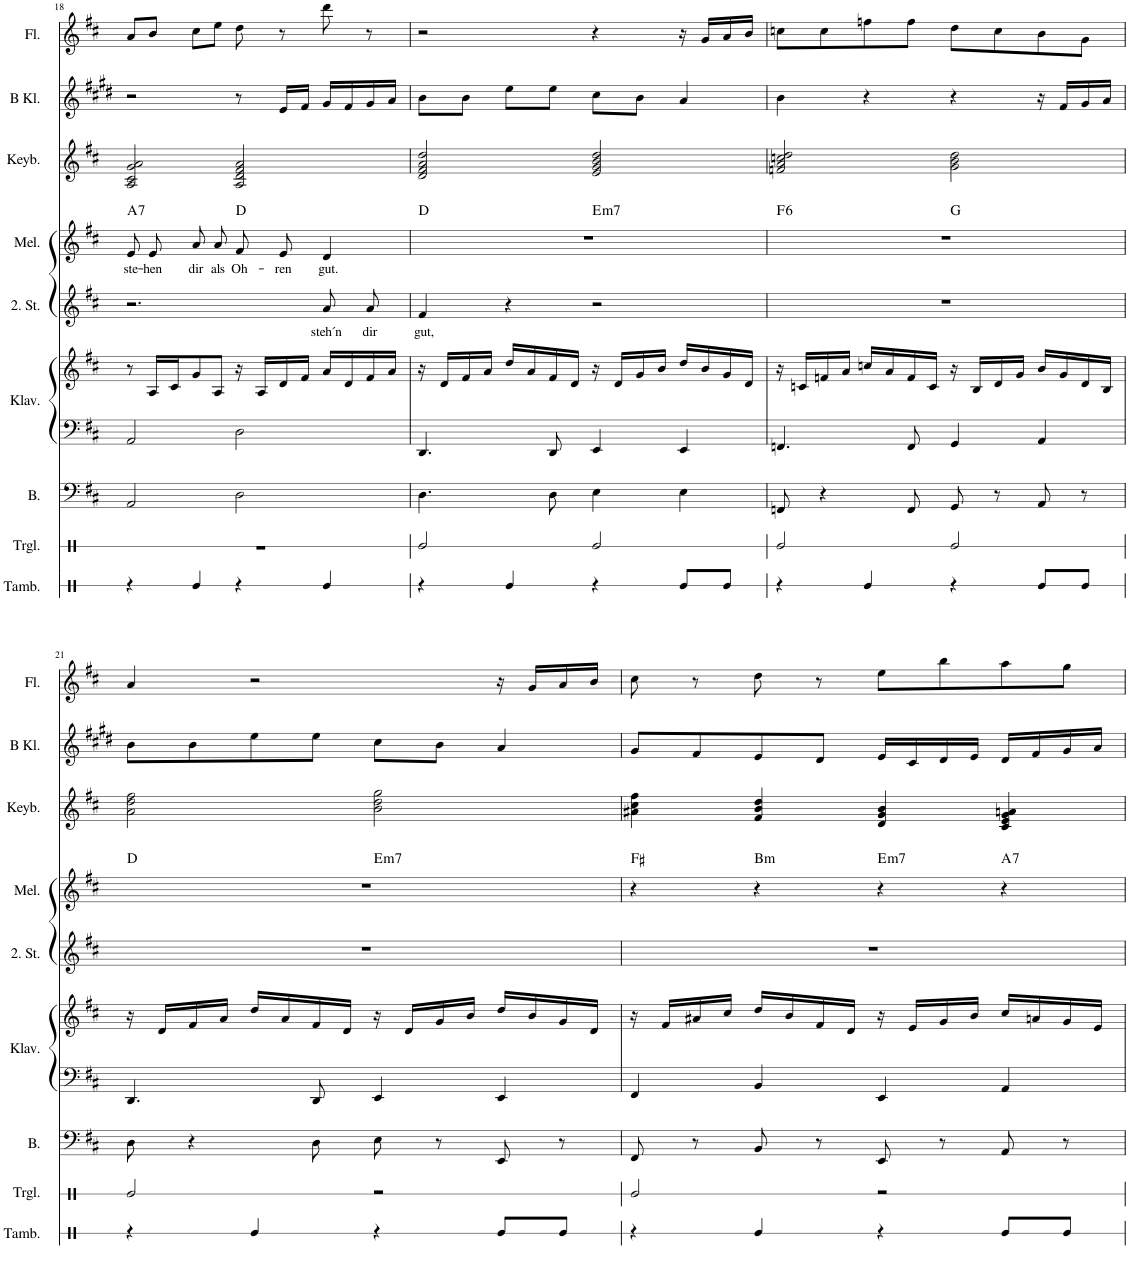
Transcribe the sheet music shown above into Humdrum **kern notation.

**kern	**kern	**kern	**kern	**kern	**kern	**text	**kern	**text	**harte	**kern	**kern	**kern
*part9	*part8	*part7	*part6	*part6	*part5	*part5	*part4	*part4	*part4	*part3	*part2	*part1
*staff10	*staff9	*staff8	*staff7	*staff6	*staff5	*staff5	*staff4	*staff4	*	*staff3	*staff2	*staff1
*I"Tamburin	*I"Triangel	*I"Bass	*I"Klavier	*	*I"2. Stimme	*	*I"Melodie	*	*	*I"Keyboard	*I"B Klarinette	*I"Flöte
*I'Tamb.	*I'Trgl.	*I'B.	*I'Klav.	*	*I'2. St.	*	*I'Mel.	*	*	*I'Keyb.	*I'B Kl.	*I'Fl.
!!LO:PB:g=z
*clefX	*clefX	*clefF4	*clefF4	*clefG2	*clefG2	*	*clefG2	*	*	*clefG2	*clefG2	*clefG2
*	*	*Trd7c12	*	*	*	*	*	*	*	*	*Trd1c2	*
*k[]	*k[]	*k[f#c#]	*k[f#c#]	*k[f#c#]	*k[f#c#]	*	*k[f#c#]	*	*	*k[f#c#]	*k[f#c#g#d#]	*k[f#c#]
*M2/2	*M2/2	*M2/2	*M2/2	*M2/2	*M2/2	*	*M2/2	*	*	*M2/2	*M2/2	*M2/2
*met(c|)	*met(c|)	*met(c|)	*met(c|)	*met(c|)	*met(c|)	*	*met(c|)	*	*	*met(c|)	*met(c|)	*met(c|)
=18	=18	=18	=18	=18	=18	=18	=18	=18	=18	=18	=18	=18
!	!	!	!	!	!	!	!	!LO:LY:b	!LO:H:kt=7	!	!	!
4r	1r	2AA/	2AA/	8r	2.r	.	8e/L	ste-	A:7	2A/ 2c#/ 2g/ 2a/	2r	8a/L
!	!	!	!	!	!	!	!	!LO:LY:b	!	!	!	!
.	.	.	.	16A/LL	.	.	8e/	-hen	.	.	.	8b/J
.	.	.	.	16c#/J	.	.	.	.	.	.	.	.
!	!	!	!	!	!	!	!	!LO:LY:b	!	!	!	!
4Re/	.	.	.	8g/	.	.	8a/	dir	.	.	.	8cc#\L
!	!	!	!	!	!	!	!	!LO:LY:b	!	!	!	!
.	.	.	.	8A/J	.	.	8a/J	als	.	.	.	8ee\J
!	!	!	!	!	!	!	!	!LO:LY:b	!	!	!	!
4r	.	2D\	2D\	16r	.	.	8f#/L	Oh-	D:maj	2A/ 2d/ 2f#/ 2a/	8r	8dd\
.	.	.	.	16A/LL	.	.	.	.	.	.	.	.
!	!	!	!	!	!	!	!	!LO:LY:b	!	!	!	!
.	.	.	.	16d/	.	.	8e/J	-ren	.	.	16e/LL	8r
.	.	.	.	16f#/JJ	.	.	.	.	.	.	16f#/JJ	.
!	!	!	!	!	!	!LO:LY:b	!	!LO:LY:b	!	!	!	!
4Re/	.	.	.	16a/LL	8a/L	steh´n	4d/	gut.	.	.	16g#/LL	8ddd\
.	.	.	.	16d/	.	.	.	.	.	.	16f#/	.
!	!	!	!	!	!	!LO:LY:b	!	!	!	!	!	!
.	.	.	.	16f#/	8a/J	dir	.	.	.	.	16g#/	8r
.	.	.	.	16a/JJ	.	.	.	.	.	.	16a/JJ	.
=19	=19	=19	=19	=19	=19	=19	=19	=19	=19	=19	=19	=19
!	!	!	!	!	!	!LO:LY:b	!	!	!	!	!	!
*	*	*	*	*	*	*	*^	*	*	*	*	*
4r	2Re/	4.D\	4.DD/	16r	4f#/	gut,	1r	2ryy	.	D:maj	2d/ 2f#/ 2a/ 2dd/	8b\L	2r
.	.	.	.	16d/LL	.	.	.	.	.	.	.	.	.
.	.	.	.	16f#/	.	.	.	.	.	.	.	8b\J	.
.	.	.	.	16a/JJ	.	.	.	.	.	.	.	.	.
4Re/	.	.	.	16dd/LL	4r	.	.	.	.	.	.	8ee\L	.
.	.	.	.	16a/	.	.	.	.	.	.	.	.	.
.	.	8D\	8DD/	16f#/	.	.	.	.	.	.	.	8ee\J	.
.	.	.	.	16d/JJ	.	.	.	.	.	.	.	.	.
!	!	!	!	!	!	!	!	!	!	!LO:H:kt=m7	!	!	!
4r	2Re/	4E\	4EE/	16r	2r	.	.	2ryy	.	E:min7	2e/ 2g/ 2b/ 2dd/	8cc#\L	4r
.	.	.	.	16d/LL	.	.	.	.	.	.	.	.	.
.	.	.	.	16g/	.	.	.	.	.	.	.	8b\J	.
.	.	.	.	16b/JJ	.	.	.	.	.	.	.	.	.
8Re/L	.	4E\	4EE/	16dd/LL	.	.	.	.	.	.	.	4a/	16r
.	.	.	.	16b/	.	.	.	.	.	.	.	.	16g/LL
8Re/J	.	.	.	16g/	.	.	.	.	.	.	.	.	16a/
.	.	.	.	16d/JJ	.	.	.	.	.	.	.	.	16b/JJ
=20	=20	=20	=20	=20	=20	=20	=20	=20	=20	=20	=20	=20	=20
!	!	!	!	!	!	!	!	!	!	!LO:H:kt=6	!	!	!
4r	2Re/	8FFn/	4.FFn/	16r	1r	.	1r	2ryy	.	F:maj6	2fn/ 2a/ 2ccn/ 2dd/	4b\	8ccn\L
.	.	.	.	16cn/LL	.	.	.	.	.	.	.	.	.
.	.	4r	.	16fn/	.	.	.	.	.	.	.	.	8cc\
.	.	.	.	16a/JJ	.	.	.	.	.	.	.	.	.
4Re/	.	.	.	16ccn/LL	.	.	.	.	.	.	.	4r	8ffn\
.	.	.	.	16a/	.	.	.	.	.	.	.	.	.
.	.	8FF/	8FF/	16f/	.	.	.	.	.	.	.	.	8ff\J
.	.	.	.	16c/JJ	.	.	.	.	.	.	.	.	.
4r	2Re/	8GG/	4GG/	16r	.	.	.	2ryy	.	G:maj	2g\ 2b\ 2dd\	4r	8dd\L
.	.	.	.	16B/LL	.	.	.	.	.	.	.	.	.
.	.	8r	.	16d/	.	.	.	.	.	.	.	.	8cc\
.	.	.	.	16g/JJ	.	.	.	.	.	.	.	.	.
8Re/L	.	8AA/	4AA/	16b/LL	.	.	.	.	.	.	.	16r	8b\
.	.	.	.	16g/	.	.	.	.	.	.	.	16f#/LL	.
8Re/J	.	8r	.	16d/	.	.	.	.	.	.	.	16g#/	8g\J
.	.	.	.	16B/JJ	.	.	.	.	.	.	.	16a/JJ	.
!!LO:LB:g=z
=21	=21	=21	=21	=21	=21	=21	=21	=21	=21	=21	=21	=21	=21
4r	2Re/	8D\	4.DD/	16r	1r	.	1r	2ryy	.	D:maj	2a\ 2dd\ 2ff#\	8b\L	4a/
.	.	.	.	16d/LL	.	.	.	.	.	.	.	.	.
.	.	4r	.	16f#/	.	.	.	.	.	.	.	8b\	.
.	.	.	.	16a/JJ	.	.	.	.	.	.	.	.	.
4Re/	.	.	.	16dd/LL	.	.	.	.	.	.	.	8ee\	2r
.	.	.	.	16a/	.	.	.	.	.	.	.	.	.
.	.	8D\	8DD/	16f#/	.	.	.	.	.	.	.	8ee\J	.
.	.	.	.	16d/JJ	.	.	.	.	.	.	.	.	.
!	!	!	!	!	!	!	!	!	!	!LO:H:kt=m7	!	!	!
4r	2r	8E\	4EE/	16r	.	.	.	2ryy	.	E:min7	2b\ 2dd\ 2gg\	8cc#\L	.
.	.	.	.	16d/LL	.	.	.	.	.	.	.	.	.
.	.	8r	.	16g/	.	.	.	.	.	.	.	8b\J	.
.	.	.	.	16b/JJ	.	.	.	.	.	.	.	.	.
8Re/L	.	8EE/	4EE/	16dd/LL	.	.	.	.	.	.	.	4a/	16r
.	.	.	.	16b/	.	.	.	.	.	.	.	.	16g/LL
8Re/J	.	8r	.	16g/	.	.	.	.	.	.	.	.	16a/
.	.	.	.	16d/JJ	.	.	.	.	.	.	.	.	16b/JJ
*	*	*	*	*	*	*	*v	*v	*	*	*	*	*
=22	=22	=22	=22	=22	=22	=22	=22	=22	=22	=22	=22	=22
4r	2Re/	8FF#/	4FF#/	16r	1r	.	4r	.	F#:maj	4a#X\ 4cc#\ 4ff#\	8g#/L	8cc#\
.	.	.	.	16f#/LL	.	.	.	.	.	.	.	.
.	.	8r	.	16a#X/	.	.	.	.	.	.	8f#/	8r
.	.	.	.	16cc#/JJ	.	.	.	.	.	.	.	.
!	!	!	!	!	!	!	!	!	!LO:H:kt=m	!	!	!
4Re/	.	8BB/	4BB/	16dd/LL	.	.	4r	.	B:min	4f#/ 4b/ 4dd/	8e/	8dd\
.	.	.	.	16b/	.	.	.	.	.	.	.	.
.	.	8r	.	16f#/	.	.	.	.	.	.	8d#/J	8r
.	.	.	.	16d/JJ	.	.	.	.	.	.	.	.
!	!	!	!	!	!	!	!	!	!LO:H:kt=m7	!	!	!
4r	2r	8EE/	4EE/	16r	.	.	4r	.	E:min7	4d/ 4g/ 4b/	16e/LL	8ee\L
.	.	.	.	16e/LL	.	.	.	.	.	.	16c#/	.
.	.	8r	.	16g/	.	.	.	.	.	.	16d#/	8bb\
.	.	.	.	16b/JJ	.	.	.	.	.	.	16e/JJ	.
!	!	!	!	!	!	!	!	!	!LO:H:kt=7	!	!	!
8Re/L	.	8AA/	4AA/	16cc#/LL	.	.	4r	.	A:7	4c#/ 4e/ 4g/ 4an/	16d#/LL	8aa\
.	.	.	.	16an/	.	.	.	.	.	.	16f#/	.
8Re/J	.	8r	.	16g/	.	.	.	.	.	.	16g#/	8gg\J
.	.	.	.	16e/JJ	.	.	.	.	.	.	16a/JJ	.
=	=	=	=	=	=	=	=	=	=	=	=	=
*-	*-	*-	*-	*-	*-	*-	*-	*-	*-	*-	*-	*-
